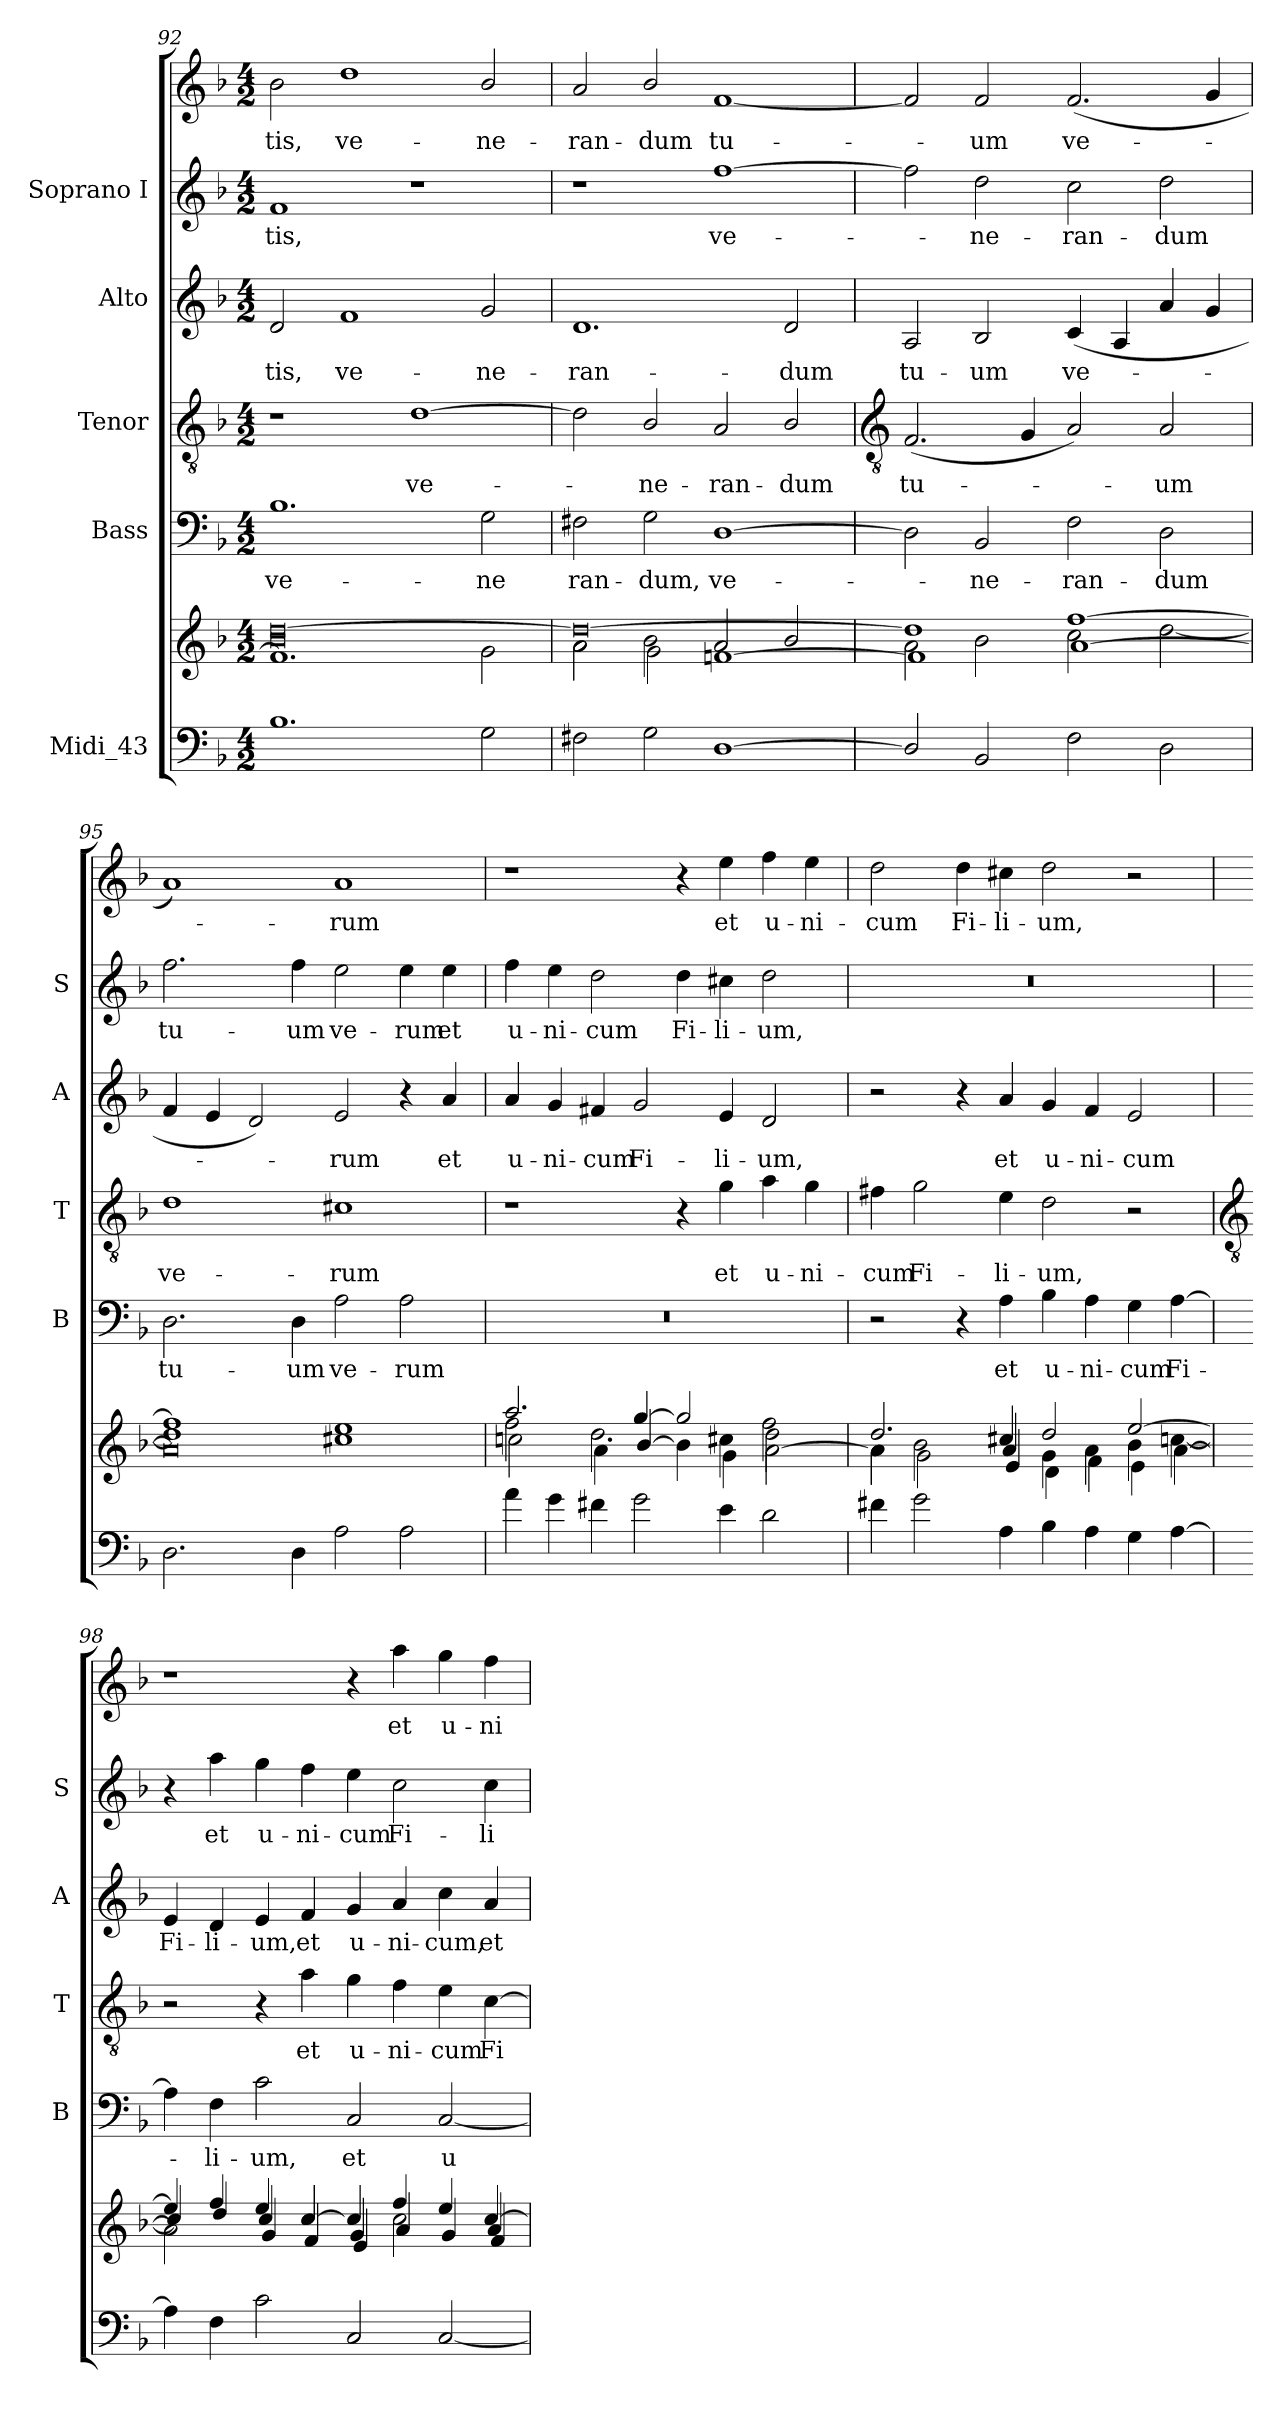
**kern	**kern	**kern	**text	**kern	**text	**kern	**text	**kern	**text	**kern	**text
*part5	*part5	*part4	*part4	*part3	*part3	*part2	*part2	*part1	*part1	*part1	*part1
*staff7	*staff6	*staff5	*staff5	*staff4	*staff4	*staff3	*staff3	*staff2	*staff2	*staff1	*staff1
*I"Midi_43	*	*I"Bass	*	*I"Tenor	*	*I"Alto	*	*I"Soprano I	*	*	*
*	*	*I'B	*	*I'T	*	*I'A	*	*I'S	*	*	*
*clefF4	*clefG2	*clefF4	*	*clefGv2	*	*clefG2	*	*clefG2	*	*clefG2	*
*k[b-]	*k[b-]	*k[b-]	*	*k[b-]	*	*k[b-]	*	*k[b-]	*	*k[b-]	*
*F:	*F:	*F:	*	*F:	*	*F:	*	*F:	*	*F:	*
*M4/2	*M4/2	*M4/2	*	*M4/2	*	*M4/2	*	*M4/2	*	*M4/2	*
=92	=92	=92	=92	=92	=92	=92	=92	=92	=92	=92	=92
*	*^	*	*	*	*	*	*	*	*	*	*
*	*	*^	*	*	*	*	*	*	*	*	*	*
!	!	!	!	!	!LO:LY:b	!	!	!	!LO:LY:b	!	!LO:LY:b	!	!LO:LY:b
1.B-	[0dd/	0b-\	1.f\]	1.B-	ve-	1r	.	2d	-tis,	1f	-tis,	2b-	-tis,
!	!	!	!	!	!	!	!	!	!LO:LY:b	!	!	!	!LO:LY:b
.	.	.	.	.	.	.	.	1f	ve-	.	.	1dd	ve-
!	!	!	!	!	!	!	!LO:LY:b	!	!	!	!	!	!
.	.	.	.	.	.	[1d	ve-	.	.	1r	.	.	.
!	!	!	!	!	!LO:LY:b	!	!	!	!LO:LY:b	!	!	!	!LO:LY:b
2G	.	.	2g\	2G	-ne	.	.	2g	-ne-	.	.	2b-/	-ne-
=93	=93	=93	=93	=93	=93	=93	=93	=93	=93	=93	=93	=93	=93
!	!	!	!	!	!LO:LY:b	!	!	!	!LO:LY:b	!	!	!	!LO:LY:b
2F#X	0dd/_	2a\	2a\	2F#X	ran-	2d]	.	1.d	-ran-	1r	.	2a	ran-
!	!	!	!	!	!LO:LY:b	!	!LO:LY:b	!	!	!	!	!	!LO:LY:b
2G	.	2b-\	2g\	2G	-dum,	2B-/	ne-	.	.	.	.	2b-/	-dum
!	!	!	!	!	!LO:LY:b	!	!LO:LY:b	!	!	!	!LO:LY:b	!	!LO:LY:b
[1D	.	2a/	[1fn\	[1D	ve-	2A	-ran-	.	.	[1ff	ve-	[1f	tu-
!	!	!	!	!	!	!	!LO:LY:b	!	!LO:LY:b	!	!	!	!
.	.	2b-/	.	.	.	2B-/	-dum	2d	-dum	.	.	.	.
!!LO:LB:g=z
=94	=94	=94	=94	=94	=94	=94	=94	=94	=94	=94	=94	=94	=94
*	*	*	*	*	*	*clefGv2	*	*	*	*	*	*	*
!	!	!	!	!	!	!	!LO:LY:b	!	!LO:LY:b	!	!	!	!
2D/]	1dd/]	2a\	1f\]	2D]	.	(<2.F	tu-	2A	tu-	2ff]	.	2f]	.
!	!	!	!	!	!LO:LY:b	!	!	!	!LO:LY:b	!	!LO:LY:b	!	!LO:LY:b
2BB-	.	2b-\	.	2BB-	ne-	.	.	2B-	-um	2dd	ne-	2f	um
.	.	.	.	.	.	4G	.	.	.	.	.	.	.
!	!	!	!	!	!LO:LY:b	!	!	!	!LO:LY:b	!	!LO:LY:b	!	!LO:LY:b
2F	[1ff/	2cc\	[1a\	2F	-ran-	2A)	.	(<4c	ve-	2cc	-ran-	(<2.f	ve-
.	.	.	.	.	.	.	.	4A	.	.	.	.	.
!	!	!	!	!	!LO:LY:b	!	!LO:LY:b	!	!	!	!LO:LY:b	!	!
2D	.	[2dd\	.	2D	-dum	2A	um	4a	.	2dd	-dum	.	.
.	.	.	.	.	.	.	.	4g	.	.	.	4g	.
=95	=95	=95	=95	=95	=95	=95	=95	=95	=95	=95	=95	=95	=95
!	!	!	!	!	!LO:LY:b	!	!LO:LY:b	!	!	!	!LO:LY:b	!	!
2.D	1ff/]	1dd\]	0a\]	2.D	tu-	1d	ve-	4f	.	2.ff	tu-	1a)	.
.	.	.	.	.	.	.	.	4e	.	.	.	.	.
.	.	.	.	.	.	.	.	2d)	.	.	.	.	.
!	!	!	!	!	!LO:LY:b	!	!	!	!	!	!LO:LY:b	!	!
4D	.	.	.	4D	-um	.	.	.	.	4ff	-um	.	.
!	!	!	!	!	!LO:LY:b	!	!LO:LY:b	!	!LO:LY:b	!	!LO:LY:b	!	!LO:LY:b
2A	1ee/	1cc#X\	.	2A	ve-	1c#X	-rum	2e	rum	2ee	ve-	1a	rum
!	!	!	!	!	!LO:LY:b	!	!	!	!	!	!LO:LY:b	!	!
2A	.	.	.	2A	-rum	.	.	4r	.	4ee	-rum	.	.
!	!	!	!	!	!	!	!	!	!LO:LY:b	!	!LO:LY:b	!	!
.	.	.	.	.	.	.	.	4a	et	4ee	et	.	.
=96	=96	=96	=96	=96	=96	=96	=96	=96	=96	=96	=96	=96	=96
!	!	!	!	!	!	!	!	!	!LO:LY:b	!	!LO:LY:b	!	!
4a	2.aa/	2ff\	2ccn\	0r	.	1r	.	4a	u-	4ff	-u-	1r	.
!	!	!	!	!	!	!	!	!	!LO:LY:b	!	!LO:LY:b	!	!
4g	.	.	.	.	.	.	.	4g	-ni-	4ee	-ni-	.	.
!	!	!	!	!	!	!	!	!	!LO:LY:b	!	!LO:LY:b	!	!
4f#X	.	2.dd\	4a\	.	.	.	.	4f#X	-cum	2dd	-cum	.	.
!	!	!	!	!	!	!	!	!	!LO:LY:b	!	!	!	!
2g	[4gg/	.	[4b-/	.	.	.	.	2g	Fi-	.	.	.	.
!	!	!	!	!	!	!	!	!	!	!	!LO:LY:b	!	!
.	2gg/]	.	4b-\]	.	.	4r	.	.	.	4dd	Fi-	4r	.
!	!	!	!	!	!	!	!LO:LY:b	!	!LO:LY:b	!	!LO:LY:b	!	!LO:LY:b
4e	.	4cc#X\	4g\	.	.	4g	et	4e	-li-	4cc#X	-li-	4ee	et
!	!	!	!	!	!	!	!LO:LY:b	!	!LO:LY:b	!	!LO:LY:b	!	!LO:LY:b
2d	2ff\	2dd\	[2a\	.	.	4a	u-	2d	-um,	2dd	-um,	4ff	u-
!	!	!	!	!	!	!	!LO:LY:b	!	!	!	!	!	!LO:LY:b
.	.	.	.	.	.	4g	-ni-	.	.	.	.	4ee	-ni-
=97	=97	=97	=97	=97	=97	=97	=97	=97	=97	=97	=97	=97	=97
!	!	!	!	!	!	!	!LO:LY:b	!	!	!	!	!	!LO:LY:b
4f#X	2.dd/	4a\	4a\]	2r	.	4f#X	-cum	2r	.	0r	.	2dd	cum
!	!	!	!	!	!	!	!LO:LY:b	!	!	!	!	!	!
2g	.	2b-\	2g\	.	.	2g	Fi-	.	.	.	.	.	.
!	!	!	!	!	!	!	!	!	!	!	!	!	!LO:LY:b
.	.	.	.	4r	.	.	.	4r	.	.	.	4dd	Fi-
!	!	!	!	!	!LO:LY:b	!	!LO:LY:b	!	!LO:LY:b	!	!	!	!LO:LY:b
4A	4cc#X/	4a/	4e/	4A	et	4e	-li-	4a	et	.	.	4cc#X	-li-
!	!	!	!	!	!LO:LY:b	!	!LO:LY:b	!	!LO:LY:b	!	!	!	!LO:LY:b
4B-	2dd/	4g\	4d\	4B-	u-	2d	-um,	4g	u-	.	.	2dd	-um,
!	!	!	!	!	!LO:LY:b	!	!	!	!LO:LY:b	!	!	!	!
4A	.	4a\	4f\	4A	-ni-	.	.	4f	-ni-	.	.	.	.
!	!	!	!	!	!LO:LY:b	!	!	!	!LO:LY:b	!	!	!	!
4G	[2ee/	4b-\	4e\	4G	-cum	2r	.	2e	-cum	.	.	2r	.
!	!	!	!	!	!LO:LY:b	!	!	!	!	!	!	!	!
[4A	.	[4ccn\	[4a\	[4A	Fi-	.	.	.	.	.	.	.	.
!!LO:LB:g=z
=98	=98	=98	=98	=98	=98	=98	=98	=98	=98	=98	=98	=98	=98
*	*	*	*	*	*	*clefGv2	*	*	*	*	*	*	*
!	!	!	!	!	!	!	!	!	!LO:LY:b	!	!	!	!
4A]	4ee/]	4cc/]	2a\]	4A]	.	2r	.	4e	Fi-	4r	.	1r	.
!	!	!	!	!	!LO:LY:b	!	!	!	!LO:LY:b	!	!LO:LY:b	!	!
4F	4ff/	4dd/	.	4F	li-	.	.	4d	-li-	4aa	-et	.	.
!	!	!	!	!	!LO:LY:b	!	!	!	!LO:LY:b	!	!LO:LY:b	!	!
2c	4ee/	4cc/	4g/	2c	-um,	4r	.	4e	-um,	4gg	u-	.	.
!	!	!	!	!	!	!	!LO:LY:b	!	!LO:LY:b	!	!LO:LY:b	!	!
.	[4cc/	4cc/	4f/	.	.	4a	et	4f	et	4ff	-ni-	.	.
!	!	!	!	!	!LO:LY:b	!	!LO:LY:b	!	!LO:LY:b	!	!LO:LY:b	!	!
2C	4cc/]	4g/	4e/	2C	et	4g	u-	4g	u-	4ee	-cum	4r	.
!	!	!	!	!	!	!	!LO:LY:b	!	!LO:LY:b	!	!LO:LY:b	!	!LO:LY:b
.	4ff/	2cc\	4a/	.	.	4f	-ni-	4a	-ni-	2cc	Fi-	4aa	et
!	!	!	!	!	!LO:LY:b	!	!LO:LY:b	!	!LO:LY:b	!	!	!	!LO:LY:b
[2C	4ee/	.	4g/	[2C	u-	4e	-cum	4cc	-cum,	.	.	4gg	u-
!	!	!	!	!	!	!	!LO:LY:b	!	!LO:LY:b	!	!LO:LY:b	!	!LO:LY:b
.	[4cc/	4a/	4f/	.	.	[4c	Fi-	4a	et	4cc	-li-	4ff	-ni-
*	*v	*v	*v	*	*	*	*	*	*	*	*	*	*
=	=	=	=	=	=	=	=	=	=	=	=
*-	*-	*-	*-	*-	*-	*-	*-	*-	*-	*-	*-
